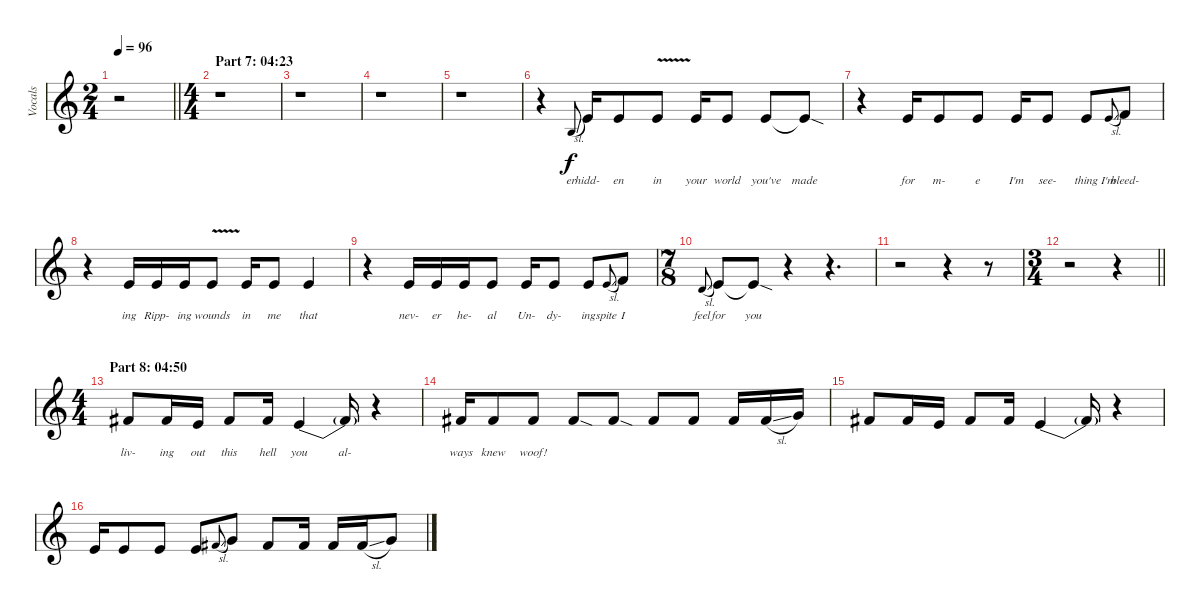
\track ("Vocals" "Vocals") {instrument lead2sawtooth}
\staff {score}
\tuning (E4 B3 G3 D3 A2 E2) {hide}
\ts (2 4)
\tempo 96
\clef g2
\barLineRight lightlight
\ks c
r.2{dy f} |
\ts (4 4)
\section ("" "Part 7: 04:23")
r.1 |
r.1 |
r.1 |
r.1 |
r.4 4.3{sl}.8{lyrics (0 "er") lyrics (1 "") lyrics (2 "") lyrics (3 "") lyrics (4 "") gr onbeat} 9.3.16{lyrics (0 "hidd-") lyrics (1 "") lyrics (2 "") lyrics (3 "") lyrics (4 "")} 9.3.8{lyrics (0 "en") lyrics (1 "") lyrics (2 "") lyrics (3 "") lyrics (4 "")} 9.3{v}.8{lyrics (0 "in") lyrics (1 "") lyrics (2 "") lyrics (3 "") lyrics (4 "")} 9.3.16{lyrics (0 "your") lyrics (1 "") lyrics (2 "") lyrics (3 "") lyrics (4 "")} 9.3.8{lyrics (0 "world") lyrics (1 "") lyrics (2 "") lyrics (3 "") lyrics (4 "")} 9.3.8{lyrics (0 "you've") lyrics (1 "") lyrics (2 "") lyrics (3 "") lyrics (4 "")} 9.3{sod t}.8{lyrics (0 "made") lyrics (1 "") lyrics (2 "") lyrics (3 "") lyrics (4 "")} |
r.4 9.3.16{lyrics (0 "for") lyrics (1 "") lyrics (2 "") lyrics (3 "") lyrics (4 "")} 9.3.8{lyrics (0 "m-") lyrics (1 "") lyrics (2 "") lyrics (3 "") lyrics (4 "")} 9.3.8{lyrics (0 "e") lyrics (1 "") lyrics (2 "") lyrics (3 "") lyrics (4 "")} 9.3.16{lyrics (0 "I'm") lyrics (1 "") lyrics (2 "") lyrics (3 "") lyrics (4 "")} 9.3.8{lyrics (0 "see-") lyrics (1 "") lyrics (2 "") lyrics (3 "") lyrics (4 "")} 9.3.8{lyrics (0 "thing") lyrics (1 "") lyrics (2 "") lyrics (3 "") lyrics (4 "")} 9.3{sl}.8{lyrics (0 "I'm") lyrics (1 "") lyrics (2 "") lyrics (3 "") lyrics (4 "") gr onbeat} 10.3.8{lyrics (0 "bleed-") lyrics (1 "") lyrics (2 "") lyrics (3 "") lyrics (4 "")} |
r.4 9.3.16{lyrics (0 "ing") lyrics (1 "") lyrics (2 "") lyrics (3 "") lyrics (4 "")} 9.3.16{lyrics (0 "Ripp-") lyrics (1 "") lyrics (2 "") lyrics (3 "") lyrics (4 "")} 9.3.16{lyrics (0 "ing") lyrics (1 "") lyrics (2 "") lyrics (3 "") lyrics (4 "")} 9.3{v}.8{lyrics (0 "wounds") lyrics (1 "") lyrics (2 "") lyrics (3 "") lyrics (4 "")} 9.3.16{lyrics (0 "in") lyrics (1 "") lyrics (2 "") lyrics (3 "") lyrics (4 "")} 9.3.8{lyrics (0 "me") lyrics (1 "") lyrics (2 "") lyrics (3 "") lyrics (4 "")} 7.3{be (custom 0 4 5 4 10 0 15 4 60 4)}.4{lyrics (0 "that") lyrics (1 "") lyrics (2 "") lyrics (3 "") lyrics (4 "")} |
r.4 9.3.16{lyrics (0 "nev-") lyrics (1 "") lyrics (2 "") lyrics (3 "") lyrics (4 "")} 9.3.16{lyrics (0 "er") lyrics (1 "") lyrics (2 "") lyrics (3 "") lyrics (4 "")} 9.3.16{lyrics (0 "he-") lyrics (1 "") lyrics (2 "") lyrics (3 "") lyrics (4 "")} 9.3.8{lyrics (0 "al") lyrics (1 "") lyrics (2 "") lyrics (3 "") lyrics (4 "")} 9.3.16{lyrics (0 "Un-") lyrics (1 "") lyrics (2 "") lyrics (3 "") lyrics (4 "")} 9.3.8{lyrics (0 "dy-") lyrics (1 "") lyrics (2 "") lyrics (3 "") lyrics (4 "")} 9.3.8{lyrics (0 "ing") lyrics (1 "") lyrics (2 "") lyrics (3 "") lyrics (4 "")} 9.3{sl}.8{lyrics (0 "spite") lyrics (1 "") lyrics (2 "") lyrics (3 "") lyrics (4 "") gr onbeat} 10.3.8{lyrics (0 "I") lyrics (1 "") lyrics (2 "") lyrics (3 "") lyrics (4 "")} |
\ts (7 8)
7.3{sl}.8{lyrics (0 "feel") lyrics (1 "") lyrics (2 "") lyrics (3 "") lyrics (4 "") gr onbeat} 9.3.8{lyrics (0 "for") lyrics (1 "") lyrics (2 "") lyrics (3 "") lyrics (4 "")} 9.3{sod t}.8{lyrics (0 "you") lyrics (1 "") lyrics (2 "") lyrics (3 "") lyrics (4 "")} r.4 r.4{d} |
r.2 r.4 r.8 |
\ts (3 4)
\barLineRight lightlight
r.2 r.4 |
\ts (4 4)
\section ("" "Part 8: 04:50")
7.2.8{lyrics (0 "liv-") lyrics (1 "") lyrics (2 "") lyrics (3 "") lyrics (4 "")} 7.2.16{lyrics (0 "ing") lyrics (1 "") lyrics (2 "") lyrics (3 "") lyrics (4 "")} 5.2.16{lyrics (0 "out") lyrics (1 "") lyrics (2 "") lyrics (3 "") lyrics (4 "")} 7.2.8{lyrics (0 "this") lyrics (1 "") lyrics (2 "") lyrics (3 "") lyrics (4 "")} 7.2.16{lyrics (0 "hell") lyrics (1 "") lyrics (2 "") lyrics (3 "") lyrics (4 "")} 5.2{be (custom 0 0 5 4 10 4 15 0 20 4 60 4)}.4{lyrics (0 "you") lyrics (1 "") lyrics (2 "") lyrics (3 "") lyrics (4 "")} 5.2{t}.16{lyrics (0 "al-") lyrics (1 "") lyrics (2 "") lyrics (3 "") lyrics (4 "")} r.4 |
7.2.16{lyrics (0 "ways") lyrics (1 "") lyrics (2 "") lyrics (3 "") lyrics (4 "")} 7.2.8{lyrics (0 "knew") lyrics (1 "") lyrics (2 "") lyrics (3 "") lyrics (4 "")} 7.2.8{lyrics (0 "woof!") lyrics (1 "") lyrics (2 "") lyrics (3 "") lyrics (4 "")} 7.2{sod}.8 7.2{sod}.8 7.2.8 7.2.8 7.2.16 7.2{sl}.16 8.2.16 |
7.2.8 7.2.16 5.2.16 7.2.8 7.2.16 5.2{be (custom 0 0 5 4 10 4 15 0 20 4 60 4)}.4 5.2{t}.16 r.4 |
5.2.16 5.2.8 5.2.8 5.2.8 7.2{sl}.8{gr onbeat} 8.2.8 7.2.8 7.2.16 7.2.16 7.2{sl}.16 8.2.8
